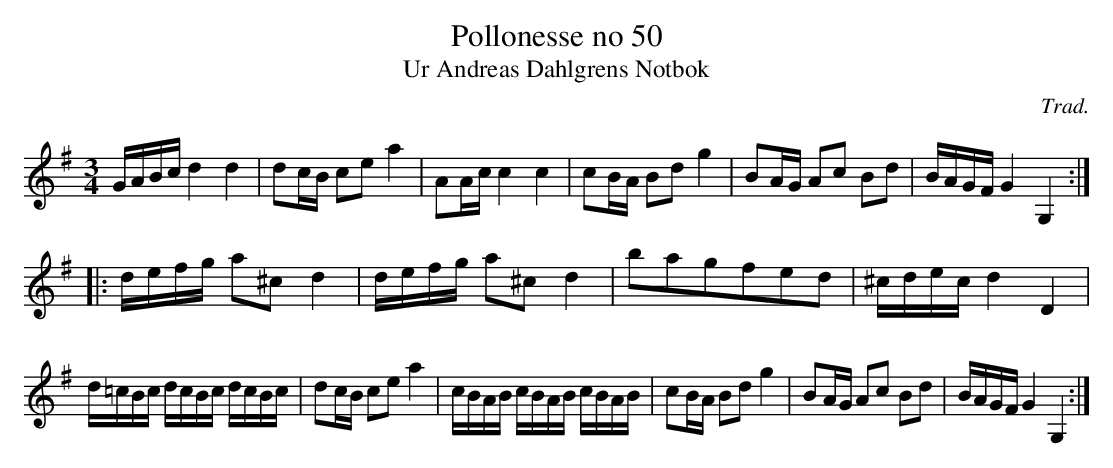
X:1
T:Pollonesse no 50
T:Ur Andreas Dahlgrens Notbok
C:Trad.
M:3/4
L:1/16
K:G
GABc d4d4|d2cB c2e2 a4|A2Ac c4 c4| c2BA B2d2 g4|B2AG A2c2 B2d2|BAGF G4 G,4:|
|:defg a2^c2 md4|defg a2^c2 d4|b2a2g2f2e2d2 | ^cdec d4 D4|
d=cBc dcBc dcBc | d2cB c2e2 a4|cBAB cBAB cBAB|c2BA B2d2 g4|B2AG A2c2 B2d2|BAGF G4 G,4:|
